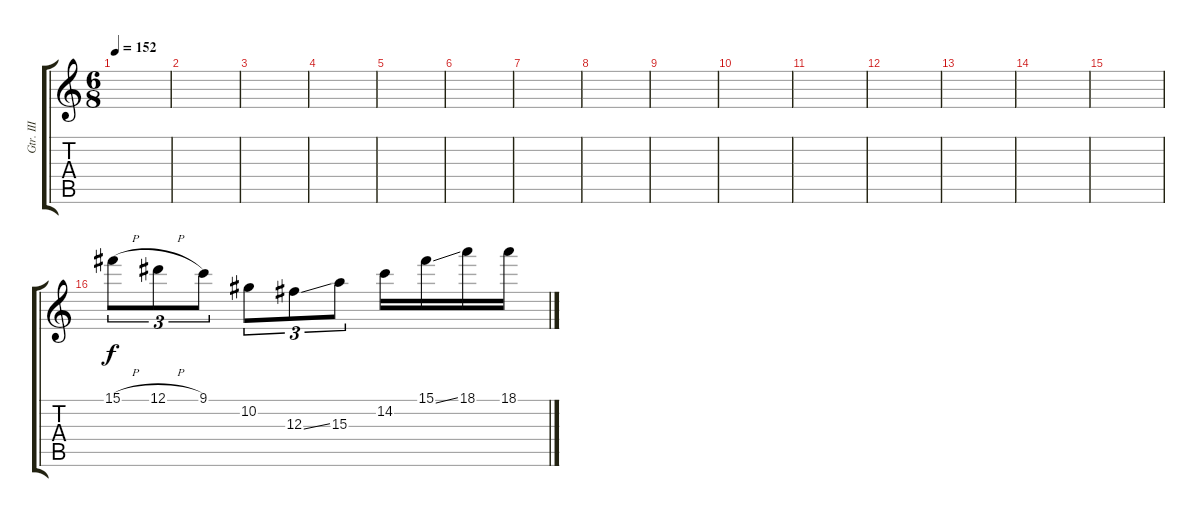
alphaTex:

\track ("Gtr. III" "Gtr. III") {instrument distortionguitar}
\staff {score tabs}
\tuning (Eb4 Bb3 Gb3 Db3 Ab2 Eb2) {hide}
\ts (6 8)
\tempo 152
\clef g2
\ks c
|
|
|
|
|
|
|
|
|
|
|
|
|
|
|
15.1{h}.8{tu (3 2)} 12.1{h}.8{tu (3 2)} 9.1.8{tu (3 2)} 10.2.8{tu (3 2)} 12.3{ss}.8{tu (3 2)} 15.3.8{tu (3 2)} 14.2.16 15.1{ss}.16 18.1.16 18.1{h}.16
